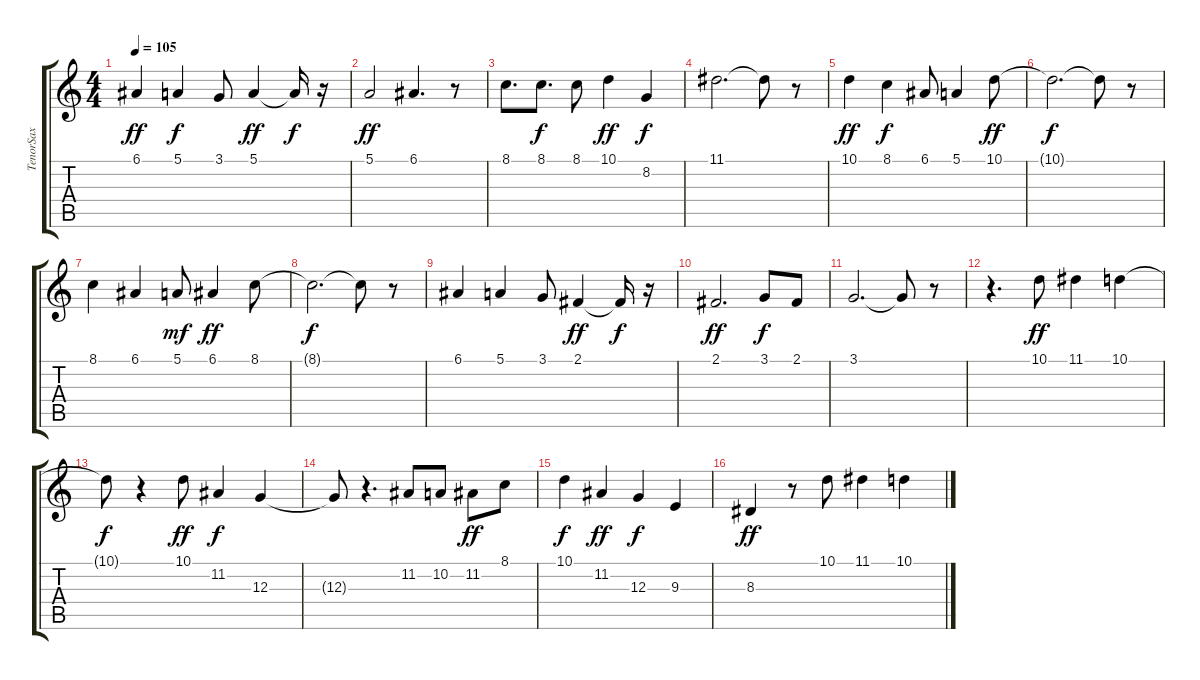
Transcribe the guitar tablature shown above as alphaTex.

\track ("TenorSax" "TenorSax") {instrument tenorsax}
\staff {score tabs}
\tuning (E4 B3 G3 D3 A2 E2) {hide}
\ts (4 4)
\tempo 105
\clef g2
\ks c
6.1.4{dy ff} 5.1.4{dy f} 3.1.8 5.1.4{dy ff} 5.1{t}.16{dy f} r.16 |
5.1.2{dy ff} 6.1.4{d} r.8 |
8.1.8{d} 8.1.8{d dy f} 8.1.8 10.1.4{dy ff} 8.2.4{dy f} |
11.1.2{d} 11.1{t}.8 r.8 |
10.1.4{dy ff} 8.1.4{dy f} 6.1.8 5.1.4 10.1.8{dy ff} |
10.1{t}.2{d dy f} 10.1{t}.8 r.8 |
8.1.4 6.1.4 5.1.8{dy mf} 6.1.4{dy ff} 8.1.8 |
8.1{t}.2{d dy f} 8.1{t}.8 r.8 |
6.1.4 5.1.4 3.1.8 2.1.4{dy ff} 2.1{t}.16{dy f} r.16 |
2.1.2{d dy ff} 3.1.8{dy f} 2.1.8 |
3.1.2{d} 3.1{t}.8 r.8 |
r.4{d} 10.1.8{dy ff} 11.1.4 10.1.4 |
10.1{t}.8{dy f} r.4 10.1.8{dy ff} 11.2.4{dy f} 12.3.4 |
12.3{t}.8 r.4{d} 11.2.8 10.2.8 11.2.8{dy ff} 8.1.8 |
10.1.4{dy f} 11.2.4{dy ff} 12.3.4{dy f} 9.3.4 |
8.3.4{dy ff} r.8 10.1.8 11.1.4 10.1.4
